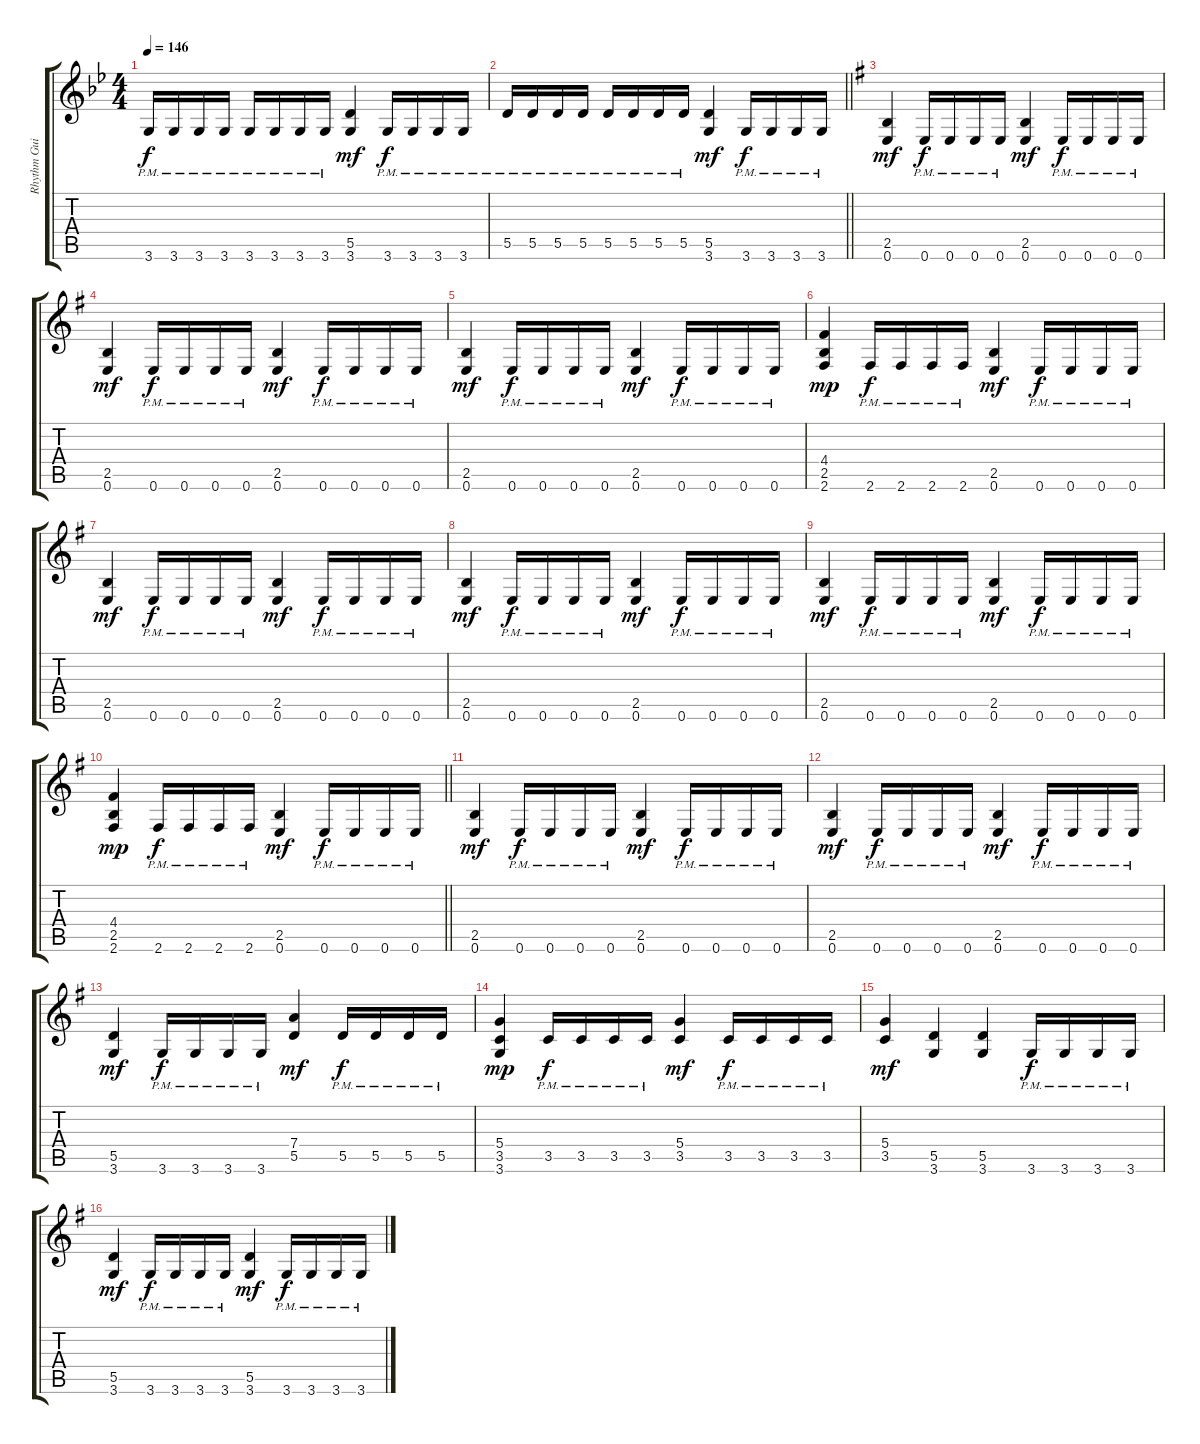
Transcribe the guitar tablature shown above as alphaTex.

\track ("Rhythm Guitar B" "Rhythm Gui") {instrument overdrivenguitar}
\staff {score tabs}
\tuning (E4 B3 G3 D3 A2 E2) {hide}
\ts (4 4)
\tempo 146
\clef g2
\ks gminor
3.6{pm}.16{dy f} 3.6{pm}.16 3.6{pm}.16 3.6{pm}.16 3.6{pm}.16 3.6{pm}.16 3.6{pm}.16 3.6{pm}.16 (5.5 3.6).4{dy mf} 3.6{pm}.16{dy f} 3.6{pm}.16 3.6{pm}.16 3.6{pm}.16 |
\barLineRight lightlight
5.5{pm}.16 5.5{pm}.16 5.5{pm}.16 5.5{pm}.16 5.5{pm}.16 5.5{pm}.16 5.5{pm}.16 5.5{pm}.16 (5.5 3.6).4{dy mf} 3.6{pm}.16{dy f} 3.6{pm}.16 3.6{pm}.16 3.6{pm}.16 |
\section ("" "")
\ks eminor
(2.5 0.6).4{dy mf} 0.6{pm}.16{dy f} 0.6{pm}.16 0.6{pm}.16 0.6{pm}.16 (2.5 0.6).4{dy mf} 0.6{pm}.16{dy f} 0.6{pm}.16 0.6{pm}.16 0.6{pm}.16 |
(2.5 0.6).4{dy mf} 0.6{pm}.16{dy f} 0.6{pm}.16 0.6{pm}.16 0.6{pm}.16 (2.5 0.6).4{dy mf} 0.6{pm}.16{dy f} 0.6{pm}.16 0.6{pm}.16 0.6{pm}.16 |
(2.5 0.6).4{dy mf} 0.6{pm}.16{dy f} 0.6{pm}.16 0.6{pm}.16 0.6{pm}.16 (2.5 0.6).4{dy mf} 0.6{pm}.16{dy f} 0.6{pm}.16 0.6{pm}.16 0.6{pm}.16 |
(4.4 2.5 2.6).4{dy mp} 2.6{pm}.16{dy f} 2.6{pm}.16 2.6{pm}.16 2.6{pm}.16 (2.5 0.6).4{dy mf} 0.6{pm}.16{dy f} 0.6{pm}.16 0.6{pm}.16 0.6{pm}.16 |
(2.5 0.6).4{dy mf} 0.6{pm}.16{dy f} 0.6{pm}.16 0.6{pm}.16 0.6{pm}.16 (2.5 0.6).4{dy mf} 0.6{pm}.16{dy f} 0.6{pm}.16 0.6{pm}.16 0.6{pm}.16 |
(2.5 0.6).4{dy mf} 0.6{pm}.16{dy f} 0.6{pm}.16 0.6{pm}.16 0.6{pm}.16 (2.5 0.6).4{dy mf} 0.6{pm}.16{dy f} 0.6{pm}.16 0.6{pm}.16 0.6{pm}.16 |
(2.5 0.6).4{dy mf} 0.6{pm}.16{dy f} 0.6{pm}.16 0.6{pm}.16 0.6{pm}.16 (2.5 0.6).4{dy mf} 0.6{pm}.16{dy f} 0.6{pm}.16 0.6{pm}.16 0.6{pm}.16 |
\barLineRight lightlight
(4.4 2.5 2.6).4{dy mp} 2.6{pm}.16{dy f} 2.6{pm}.16 2.6{pm}.16 2.6{pm}.16 (2.5 0.6).4{dy mf} 0.6{pm}.16{dy f} 0.6{pm}.16 0.6{pm}.16 0.6{pm}.16 |
\section ("" "")
(2.5 0.6).4{dy mf} 0.6{pm}.16{dy f} 0.6{pm}.16 0.6{pm}.16 0.6{pm}.16 (2.5 0.6).4{dy mf} 0.6{pm}.16{dy f} 0.6{pm}.16 0.6{pm}.16 0.6{pm}.16 |
(2.5 0.6).4{dy mf} 0.6{pm}.16{dy f} 0.6{pm}.16 0.6{pm}.16 0.6{pm}.16 (2.5 0.6).4{dy mf} 0.6{pm}.16{dy f} 0.6{pm}.16 0.6{pm}.16 0.6{pm}.16 |
(5.5 3.6).4{dy mf} 3.6{pm}.16{dy f} 3.6{pm}.16 3.6{pm}.16 3.6{pm}.16 (7.4 5.5).4{dy mf} 5.5{pm}.16{dy f} 5.5{pm}.16 5.5{pm}.16 5.5{pm}.16 |
(5.4 3.5 3.6).4{dy mp} 3.5{pm}.16{dy f} 3.5{pm}.16 3.5{pm}.16 3.5{pm}.16 (5.4 3.5).4{dy mf} 3.5{pm}.16{dy f} 3.5{pm}.16 3.5{pm}.16 3.5{pm}.16 |
(5.4 3.5).4{dy mf} (5.5 3.6).4 (5.5 3.6).4 3.6{pm}.16{dy f} 3.6{pm}.16 3.6{pm}.16 3.6{pm}.16 |
(5.5 3.6).4{dy mf} 3.6{pm}.16{dy f} 3.6{pm}.16 3.6{pm}.16 3.6{pm}.16 (5.5 3.6).4{dy mf} 3.6{pm}.16{dy f} 3.6{pm}.16 3.6{pm}.16 3.6{pm}.16
